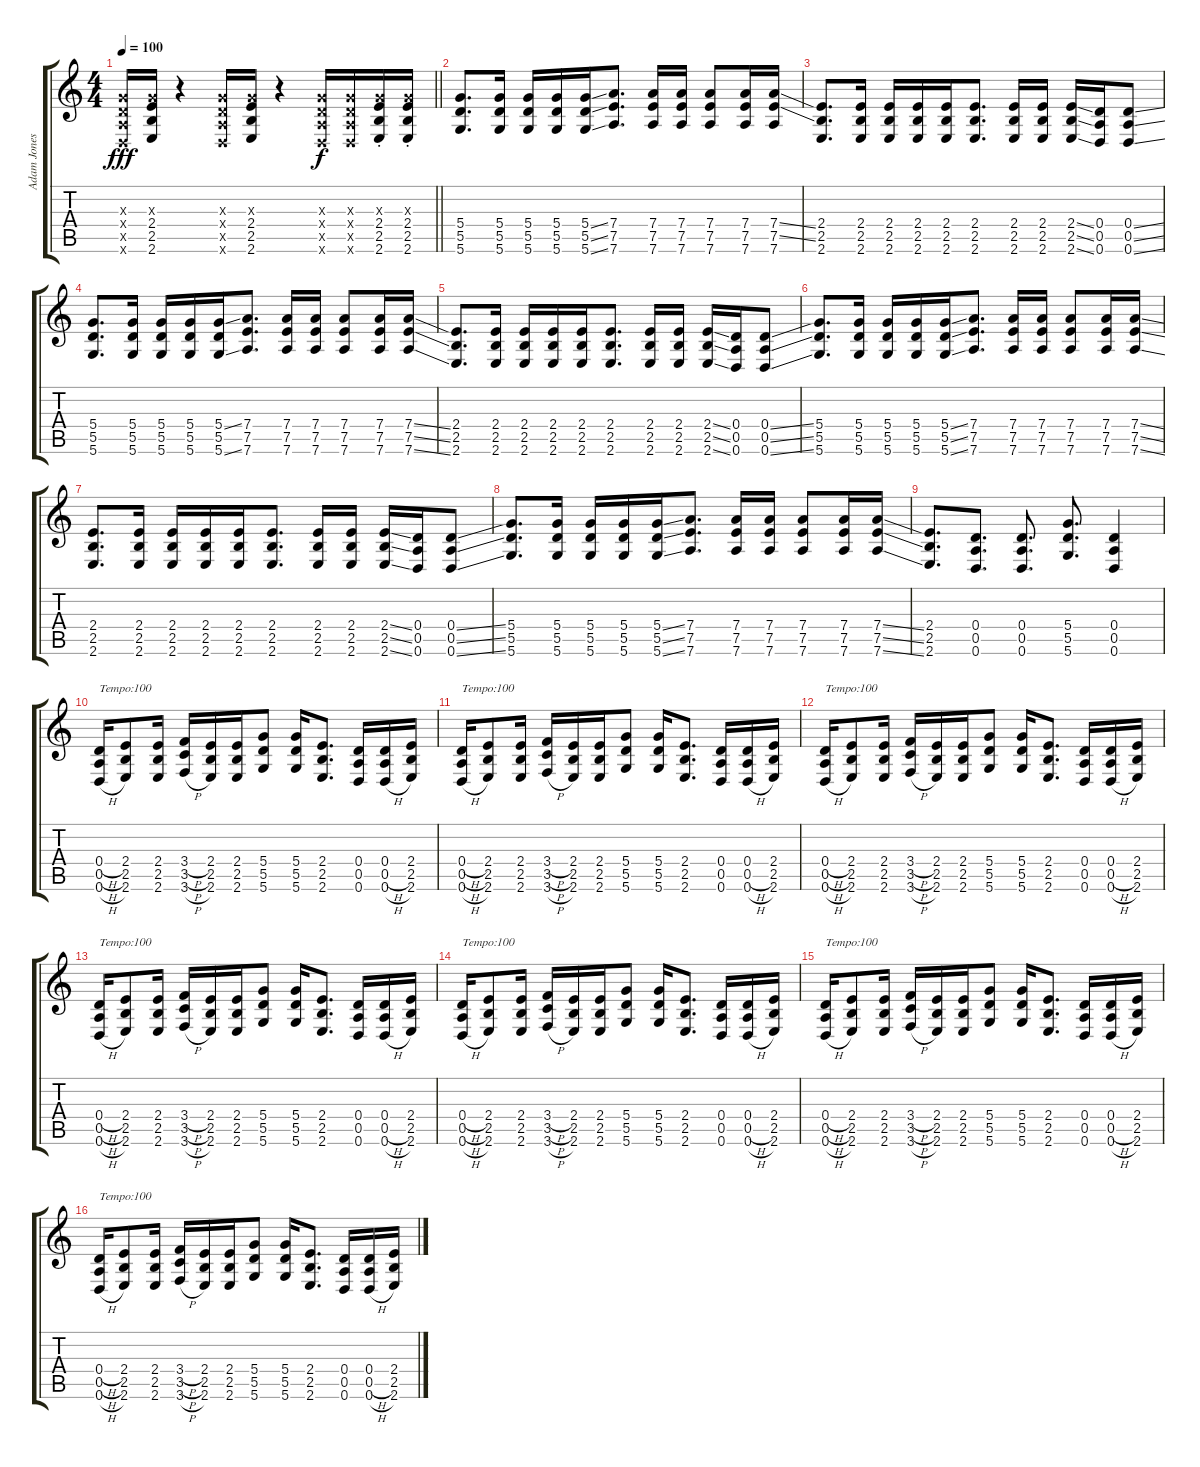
\track ("Adam Jones" "Adam Jones") {instrument distortionguitar}
\staff {score tabs}
\tuning (E4 B3 G3 D3 A2 D2) {hide}
\ts (4 4)
\tempo 100
\clef g2
\barLineRight lightlight
\ks c
(0.3{x} 0.4{x} 0.5{x} 0.6{x}).16{dy fff} (0.3{x} 2.4 2.5 2.6).16 r.4 (0.3{x} 0.4{x} 0.5{x} 0.6{x}).16 (0.3{x} 2.4 2.5 2.6).16 r.4 (0.3{x} 0.4{x} 0.5{x} 0.6{x}).16{dy f} (0.3{x} 0.4{x} 0.5{x} 0.6{x}).16 (0.3{x} 2.4 2.5 2.6{st}).16 (0.3{x} 2.4 2.5 2.6{st}).16 |
(5.4 5.5 5.6).8{d} (5.4 5.5 5.6).16 (5.4 5.5 5.6).16 (5.4 5.5 5.6).16 (5.4{ss} 5.5{ss} 5.6{ss}).16 (7.4 7.5 7.6).8{d} (7.4 7.5 7.6).16 (7.4 7.5 7.6).16 (7.4 7.5 7.6).8 (7.4 7.5 7.6).16 (7.4{ss} 7.5{ss} 7.6).16 |
(2.4 2.5 2.6).8{d} (2.4 2.5 2.6).16 (2.4 2.5 2.6).16 (2.4 2.5 2.6).16 (2.4 2.5 2.6).16 (2.4 2.5 2.6).8{d} (2.4 2.5 2.6).16 (2.4 2.5 2.6).16 (2.4{ss} 2.5{ss} 2.6{ss}).16 (0.4 0.5 0.6).16 (0.4{ss} 0.5{ss} 0.6{ss}).8 |
(5.4 5.5 5.6).8{d} (5.4 5.5 5.6).16 (5.4 5.5 5.6).16 (5.4 5.5 5.6).16 (5.4{ss} 5.5 5.6{ss}).16 (7.4 7.5 7.6).8{d} (7.4 7.5 7.6).16 (7.4 7.5 7.6).16 (7.4 7.5 7.6).8 (7.4 7.5 7.6).16 (7.4{ss} 7.5{ss} 7.6{ss}).16 |
(2.4 2.5 2.6).8{d} (2.4 2.5 2.6).16 (2.4 2.5 2.6).16 (2.4 2.5 2.6).16 (2.4 2.5 2.6).16 (2.4 2.5 2.6).8{d} (2.4 2.5 2.6).16 (2.4 2.5 2.6).16 (2.4{ss} 2.5{ss} 2.6{ss}).16 (0.4 0.5 0.6).16 (0.4{ss} 0.5{ss} 0.6{ss}).8 |
(5.4 5.5 5.6).8{d} (5.4 5.5 5.6).16 (5.4 5.5 5.6).16 (5.4 5.5 5.6).16 (5.4{ss} 5.5{ss} 5.6{ss}).16 (7.4 7.5 7.6).8{d} (7.4 7.5 7.6).16 (7.4 7.5 7.6).16 (7.4 7.5 7.6).8 (7.4 7.5 7.6).16 (7.4{ss} 7.5{ss} 7.6{ss}).16 |
(2.4 2.5 2.6).8{d} (2.4 2.5 2.6).16 (2.4 2.5 2.6).16 (2.4 2.5 2.6).16 (2.4 2.5 2.6).16 (2.4 2.5 2.6).8{d} (2.4 2.5 2.6).16 (2.4 2.5 2.6).16 (2.4{ss} 2.5{ss} 2.6{ss}).16 (0.4 0.5 0.6).16 (0.4{ss} 0.5{ss} 0.6{ss}).8 |
(5.4 5.5 5.6).8{d} (5.4 5.5 5.6).16 (5.4 5.5 5.6).16 (5.4 5.5 5.6).16 (5.4{ss} 5.5{ss} 5.6{ss}).16 (7.4 7.5 7.6).8{d} (7.4 7.5 7.6).16 (7.4 7.5 7.6).16 (7.4 7.5 7.6).8 (7.4 7.5 7.6).16 (7.4{ss} 7.5{ss} 7.6{ss}).16 |
(2.4 2.5 2.6).8{d} (0.4 0.5 0.6).8{d} (0.4 0.5 0.6).8{d} (5.4 5.5 5.6).8{d} (0.4 0.5 0.6).4 |
(0.4{h} 0.5{h} 0.6{h}).16{txt "Tempo:100"} (2.4 2.5 2.6).8 (2.4 2.5 2.6).16 (3.4{h} 3.5{h} 3.6{h}).16 (2.4 2.5 2.6).16 (2.4 2.5 2.6).16 (5.4 5.5 5.6).8 (5.4 5.5 5.6).16 (2.4 2.5 2.6).8{d} (0.4 0.5 0.6).16 (0.4 0.5{h} 0.6{h}).16 (2.4 2.5 2.6).16 |
(0.4{h} 0.5{h} 0.6{h}).16{txt "Tempo:100"} (2.4 2.5 2.6).8 (2.4 2.5 2.6).16 (3.4{h} 3.5{h} 3.6{h}).16 (2.4 2.5 2.6).16 (2.4 2.5 2.6).16 (5.4 5.5 5.6).8 (5.4 5.5 5.6).16 (2.4 2.5 2.6).8{d} (0.4 0.5 0.6).16 (0.4 0.5{h} 0.6{h}).16 (2.4 2.5 2.6).16 |
(0.4{h} 0.5{h} 0.6{h}).16{txt "Tempo:100"} (2.4 2.5 2.6).8 (2.4 2.5 2.6).16 (3.4{h} 3.5{h} 3.6{h}).16 (2.4 2.5 2.6).16 (2.4 2.5 2.6).16 (5.4 5.5 5.6).8 (5.4 5.5 5.6).16 (2.4 2.5 2.6).8{d} (0.4 0.5 0.6).16 (0.4 0.5{h} 0.6{h}).16 (2.4 2.5 2.6).16 |
(0.4{h} 0.5{h} 0.6{h}).16{txt "Tempo:100"} (2.4 2.5 2.6).8 (2.4 2.5 2.6).16 (3.4{h} 3.5{h} 3.6{h}).16 (2.4 2.5 2.6).16 (2.4 2.5 2.6).16 (5.4 5.5 5.6).8 (5.4 5.5 5.6).16 (2.4 2.5 2.6).8{d} (0.4 0.5 0.6).16 (0.4 0.5{h} 0.6{h}).16 (2.4 2.5 2.6).16 |
(0.4{h} 0.5{h} 0.6{h}).16{txt "Tempo:100"} (2.4 2.5 2.6).8 (2.4 2.5 2.6).16 (3.4{h} 3.5{h} 3.6{h}).16 (2.4 2.5 2.6).16 (2.4 2.5 2.6).16 (5.4 5.5 5.6).8 (5.4 5.5 5.6).16 (2.4 2.5 2.6).8{d} (0.4 0.5 0.6).16 (0.4 0.5{h} 0.6{h}).16 (2.4 2.5 2.6).16 |
(0.4{h} 0.5{h} 0.6{h}).16{txt "Tempo:100"} (2.4 2.5 2.6).8 (2.4 2.5 2.6).16 (3.4{h} 3.5{h} 3.6{h}).16 (2.4 2.5 2.6).16 (2.4 2.5 2.6).16 (5.4 5.5 5.6).8 (5.4 5.5 5.6).16 (2.4 2.5 2.6).8{d} (0.4 0.5 0.6).16 (0.4 0.5{h} 0.6{h}).16 (2.4 2.5 2.6).16 |
(0.4{h} 0.5{h} 0.6{h}).16{txt "Tempo:100"} (2.4 2.5 2.6).8 (2.4 2.5 2.6).16 (3.4{h} 3.5{h} 3.6{h}).16 (2.4 2.5 2.6).16 (2.4 2.5 2.6).16 (5.4 5.5 5.6).8 (5.4 5.5 5.6).16 (2.4 2.5 2.6).8{d} (0.4 0.5 0.6).16 (0.4 0.5{h} 0.6{h}).16 (2.4 2.5 2.6).16
